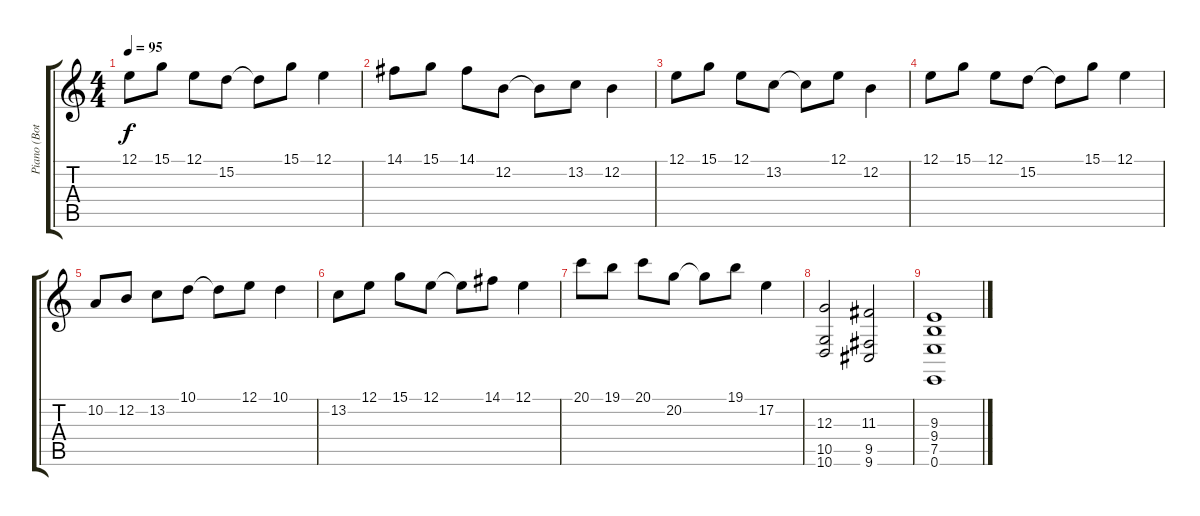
\track ("Piano (Both Hands)" "Piano (Bot") {instrument brightacousticpiano}
\staff {score tabs}
\tuning (E4 B3 G3 D3 A2 E2) {hide}
\ts (4 4)
\tempo 95
\clef g2
\ks c
12.1.8{dy f} 15.1.8 12.1.8 15.2.8 15.2{t}.8 15.1.8 12.1.4 |
14.1.8 15.1.8 14.1.8 12.2.8 12.2{t}.8 13.2.8 12.2.4 |
12.1.8 15.1.8 12.1.8 13.2.8 13.2{t}.8 12.1.8 12.2.4 |
12.1.8 15.1.8 12.1.8 15.2.8 15.2{t}.8 15.1.8 12.1.4 |
10.2.8 12.2.8 13.2.8 10.1.8 10.1{t}.8 12.1.8 10.1.4 |
13.2.8 12.1.8 15.1.8 12.1.8 12.1{t}.8 14.1.8 12.1.4 |
20.1.8 19.1.8 20.1.8 20.2.8 20.2{t}.8 19.1.8 17.2.4 |
(12.3 10.5 10.6).2 (11.3 9.5 9.6).2 |
(9.3 9.4 7.5 0.6).1
